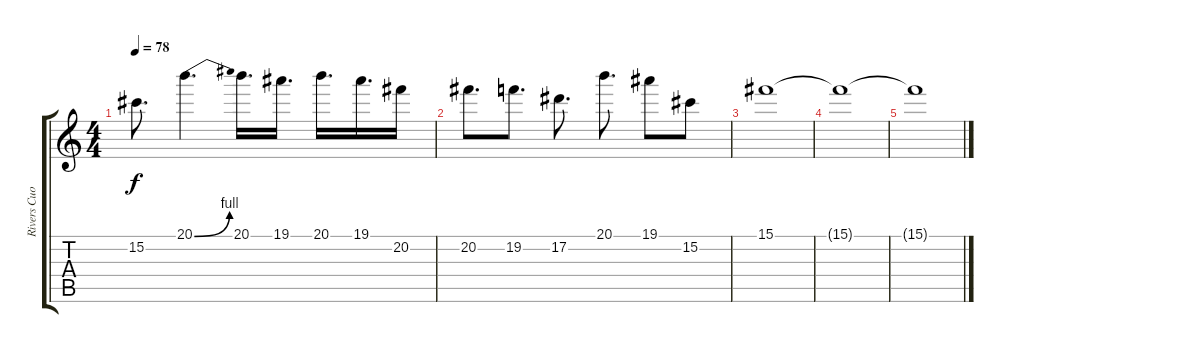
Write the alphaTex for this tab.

\track ("Rivers Cuomo (pipe)" "Rivers Cuo") {instrument distortionguitar}
\staff {score tabs}
\tuning (Eb4 Bb3 Gb3 Db3 Ab2 Eb2) {hide}
\ts (4 4)
\tempo 78
\clef g2
\ks c
15.2.8{d dy f} 20.1{be (bend 0 0 60 4)}.4{d} 20.1.16{d} 19.1.16{d} 20.1.16{d} 19.1.16{d} 20.2.16 |
20.2.8{d} 19.2.8{d} 17.2.8{d} 20.1.8{d} 19.1.8 15.2.8 |
15.1.1 |
15.1{t}.1 |
15.1{t}.1
